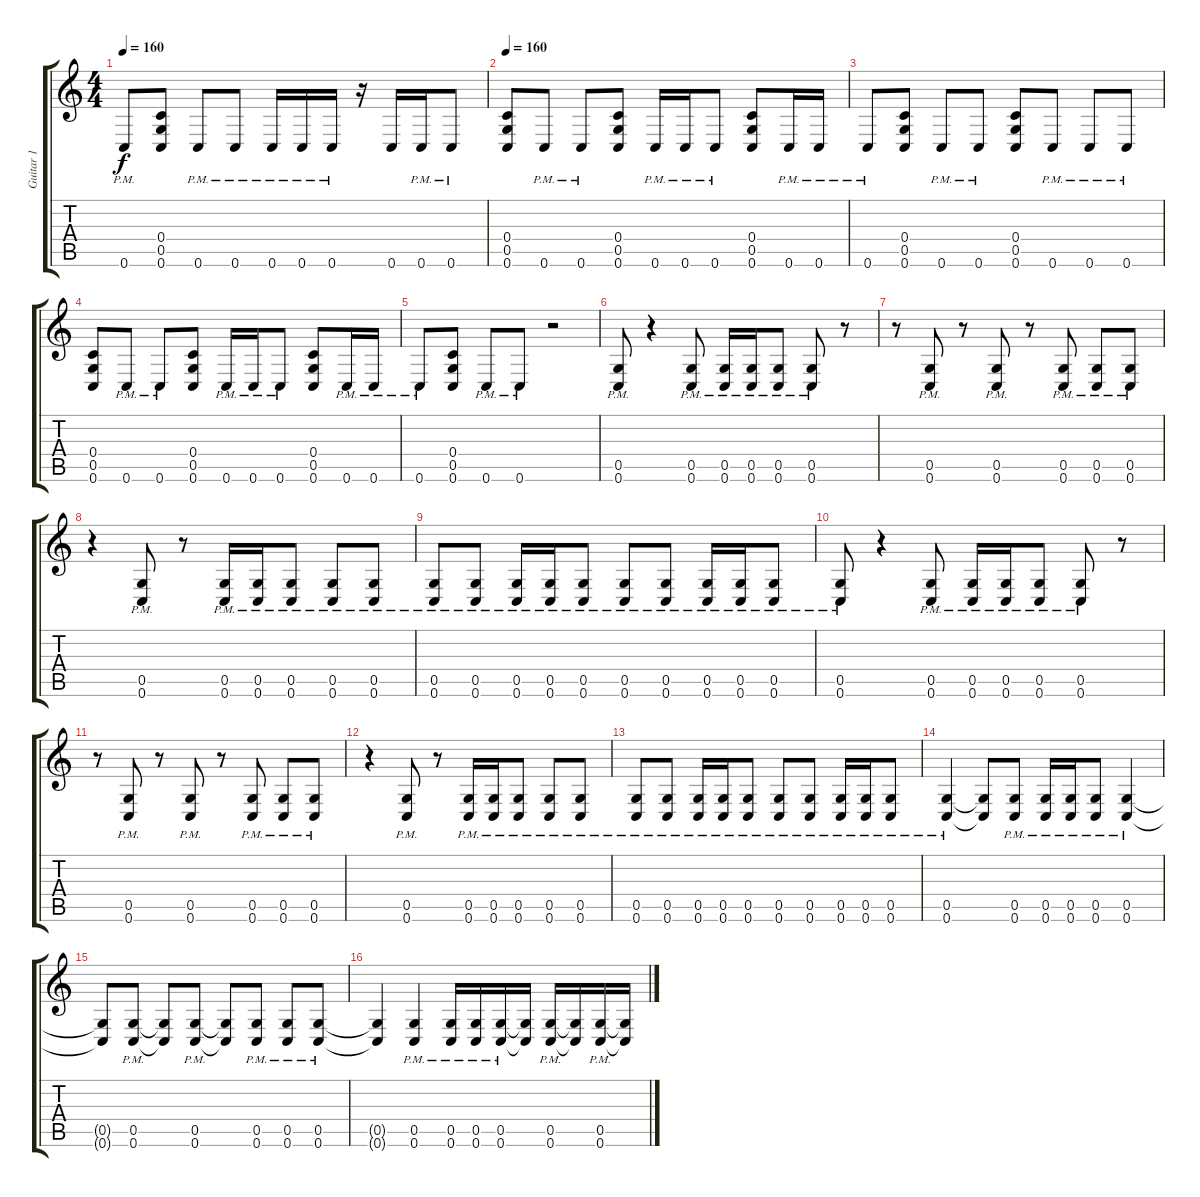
\track ("Guitar 1" "Guitar 1") {instrument distortionguitar}
\staff {score tabs}
\tuning (D4 A3 F3 C3 G2 C2) {hide}
\ts (4 4)
\tempo 160
\clef g2
\ks c
0.6{pm}.8{dy f} (0.4 0.5 0.6).8 0.6{pm}.8 0.6{pm}.8 0.6{pm}.16 0.6{pm}.16 0.6{pm}.16 r.16 0.6.16 0.6{pm}.16 0.6{pm}.8 |
\tempo 160
(0.4 0.5 0.6).8 0.6{pm}.8 0.6{pm}.8 (0.4 0.5 0.6).8 0.6{pm}.16 0.6{pm}.16 0.6{pm}.8 (0.4 0.5 0.6).8 0.6{pm}.16 0.6{pm}.16 |
0.6{pm}.8 (0.4 0.5 0.6).8 0.6{pm}.8 0.6{pm}.8 (0.4 0.5 0.6).8 0.6{pm}.8 0.6{pm}.8 0.6{pm}.8 |
(0.4 0.5 0.6).8 0.6{pm}.8 0.6{pm}.8 (0.4 0.5 0.6).8 0.6{pm}.16 0.6{pm}.16 0.6{pm}.8 (0.4 0.5 0.6).8 0.6{pm}.16 0.6{pm}.16 |
0.6{pm}.8 (0.4 0.5 0.6).8 0.6{pm}.8 0.6{pm}.8 r.2 |
(0.5{pm} 0.6{pm}).8 r.4 (0.5{pm} 0.6{pm}).8 (0.5{pm} 0.6{pm}).16 (0.5{pm} 0.6{pm}).16 (0.5{pm} 0.6{pm}).8 (0.5{pm} 0.6{pm}).8 r.8 |
r.8 (0.5{pm} 0.6{pm}).8 r.8 (0.5{pm} 0.6{pm}).8 r.8 (0.5{pm} 0.6{pm}).8 (0.5{pm} 0.6{pm}).8 (0.5{pm} 0.6{pm}).8 |
r.4 (0.5{pm} 0.6{pm}).8 r.8 (0.5{pm} 0.6{pm}).16 (0.5{pm} 0.6{pm}).16 (0.5{pm} 0.6{pm}).8 (0.5{pm} 0.6{pm}).8 (0.5{pm} 0.6{pm}).8 |
(0.5{pm} 0.6).8 (0.5{pm} 0.6{pm}).8 (0.5{pm} 0.6{pm}).16 (0.5{pm} 0.6{pm}).16 (0.5{pm} 0.6{pm}).8 (0.5{pm} 0.6{pm}).8 (0.5{pm} 0.6{pm}).8 (0.5{pm} 0.6{pm}).16 (0.5{pm} 0.6{pm}).16 (0.5{pm} 0.6{pm}).8 |
(0.5{pm} 0.6{pm}).8 r.4 (0.5{pm} 0.6{pm}).8 (0.5{pm} 0.6{pm}).16 (0.5{pm} 0.6{pm}).16 (0.5{pm} 0.6{pm}).8 (0.5{pm} 0.6{pm}).8 r.8 |
r.8 (0.5{pm} 0.6{pm}).8 r.8 (0.5{pm} 0.6{pm}).8 r.8 (0.5{pm} 0.6{pm}).8 (0.5{pm} 0.6{pm}).8 (0.5{pm} 0.6{pm}).8 |
r.4 (0.5{pm} 0.6{pm}).8 r.8 (0.5{pm} 0.6{pm}).16 (0.5{pm} 0.6{pm}).16 (0.5{pm} 0.6{pm}).8 (0.5{pm} 0.6{pm}).8 (0.5{pm} 0.6{pm}).8 |
(0.5{pm} 0.6).8 (0.5{pm} 0.6{pm}).8 (0.5{pm} 0.6{pm}).16 (0.5{pm} 0.6{pm}).16 (0.5{pm} 0.6{pm}).8 (0.5{pm} 0.6{pm}).8 (0.5{pm} 0.6{pm}).8 (0.5{pm} 0.6{pm}).16 (0.5{pm} 0.6{pm}).16 (0.5{pm} 0.6{pm}).8 |
(0.5{pm} 0.6{pm}).4 (0.5{t} 0.6{t}).8 (0.5{pm} 0.6{pm}).8 (0.5{pm} 0.6{pm}).16 (0.5{pm} 0.6{pm}).16 (0.5{pm} 0.6{pm}).8 (0.5{pm} 0.6{pm}).4 |
(0.5{t} 0.6{t}).8 (0.5{pm} 0.6{pm}).8 (0.5{t} 0.6{t}).8 (0.5{pm} 0.6{pm}).8 (0.5{t} 0.6{t}).8 (0.5{pm} 0.6{pm}).8 (0.5{pm} 0.6{pm}).8 (0.5{pm} 0.6{pm}).8 |
(0.5{t} 0.6{t}).4 (0.5{pm} 0.6{pm}).4 (0.5{pm} 0.6{pm}).16 (0.5{pm} 0.6{pm}).16 (0.5{pm} 0.6{pm}).16 (0.5{t} 0.6{t}).16 (0.5{pm} 0.6{pm}).16 (0.5{t} 0.6{t}).16 (0.5{pm} 0.6{pm}).16 (0.5{t} 0.6{t}).16
